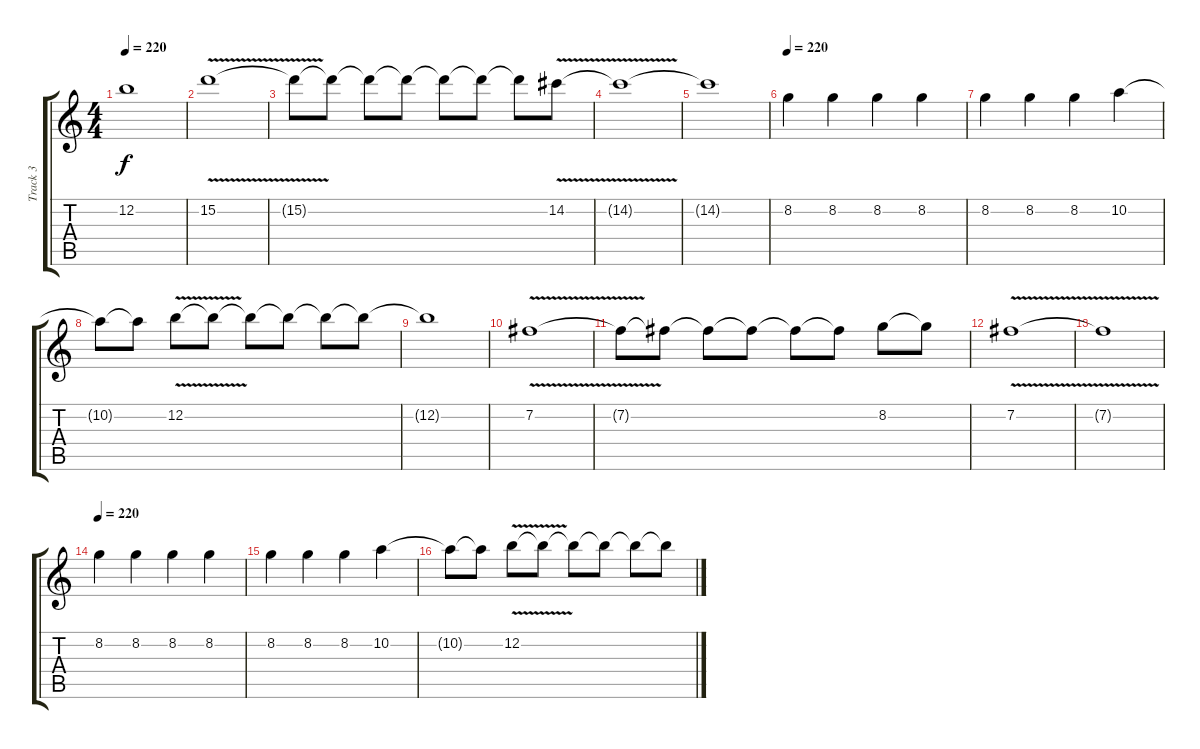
\track ("Track 3" "Track 3") {instrument distortionguitar}
\staff {score tabs}
\tuning (E4 B3 G3 D3 A2 E2) {hide}
\ts (4 4)
\tempo 220
\clef g2
\ks c
12.2{t}.1{dy f} |
15.2{v}.1 |
15.2{t}.8 15.2{t}.8 15.2{t}.8 15.2{t}.8 15.2{t}.8 15.2{t}.8 15.2{t}.8 14.2{v}.8 |
14.2{t}.1 |
14.2{t}.1 |
\tempo 220
8.2.4 8.2.4 8.2.4 8.2.4 |
8.2.4 8.2.4 8.2.4 10.2.4 |
10.2{t}.8 10.2{t}.8 12.2{v}.8 12.2{t}.8 12.2{t}.8 12.2{t}.8 12.2{t}.8 12.2{t}.8 |
12.2{t}.1 |
7.2{v}.1 |
7.2{t}.8 7.2{t}.8 7.2{t}.8 7.2{t}.8 7.2{t}.8 7.2{t}.8 8.2.8 8.2{t}.8 |
7.2{v}.1 |
7.2{t}.1 |
\tempo 220
8.2.4 8.2.4 8.2.4 8.2.4 |
8.2.4 8.2.4 8.2.4 10.2.4 |
10.2{t}.8 10.2{t}.8 12.2{v}.8 12.2{t}.8 12.2{t}.8 12.2{t}.8 12.2{t}.8 12.2{t}.8
